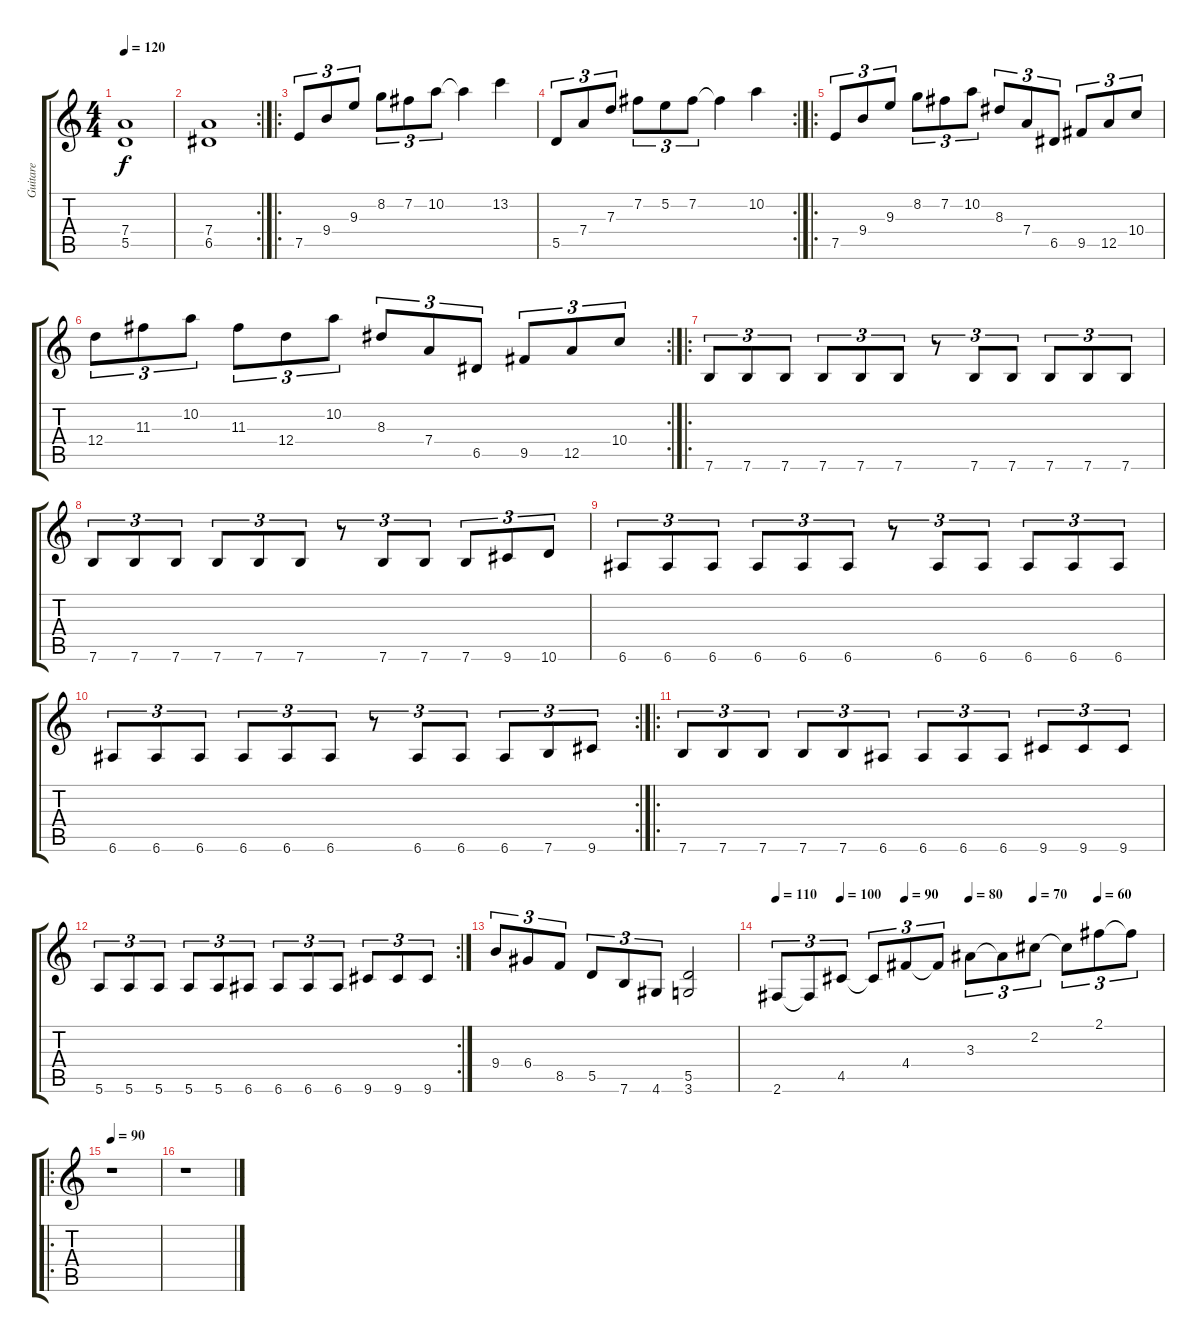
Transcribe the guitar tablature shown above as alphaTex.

\track ("Guitare" "Guitare") {instrument acousticguitarnylon}
\staff {score tabs}
\tuning (E4 B3 G3 D3 A2 E2) {hide}
\ts (4 4)
\tempo 120
\clef g2
\ks c
(7.4 5.5).1{dy f} |
\rc 2
(7.4 6.5).1 |
\ro
7.5.8{tu (3 2)} 9.4.8{tu (3 2)} 9.3.8{tu (3 2)} 8.2.8{tu (3 2)} 7.2.8{tu (3 2)} 10.2.8{tu (3 2)} 10.2{t}.4 13.2.4 |
\rc 2
5.5.8{tu (3 2)} 7.4.8{tu (3 2)} 7.3.8{tu (3 2)} 7.2.8{tu (3 2)} 5.2.8{tu (3 2)} 7.2.8{tu (3 2)} 7.2{t}.4 10.2.4 |
\ro
7.5.8{tu (3 2)} 9.4.8{tu (3 2)} 9.3.8{tu (3 2)} 8.2.8{tu (3 2)} 7.2.8{tu (3 2)} 10.2.8{tu (3 2)} 8.3.8{tu (3 2)} 7.4.8{tu (3 2)} 6.5.8{tu (3 2)} 9.5.8{tu (3 2)} 12.5.8{tu (3 2)} 10.4.8{tu (3 2)} |
\rc 2
12.4.8{tu (3 2)} 11.3.8{tu (3 2)} 10.2.8{tu (3 2)} 11.3.8{tu (3 2)} 12.4.8{tu (3 2)} 10.2.8{tu (3 2)} 8.3.8{tu (3 2)} 7.4.8{tu (3 2)} 6.5.8{tu (3 2)} 9.5.8{tu (3 2)} 12.5.8{tu (3 2)} 10.4.8{tu (3 2)} |
\ro
7.6.8{tu (3 2)} 7.6.8{tu (3 2)} 7.6.8{tu (3 2)} 7.6.8{tu (3 2)} 7.6.8{tu (3 2)} 7.6.8{tu (3 2)} r.8{tu (3 2)} 7.6.8{tu (3 2)} 7.6.8{tu (3 2)} 7.6.8{tu (3 2)} 7.6.8{tu (3 2)} 7.6.8{tu (3 2)} |
7.6.8{tu (3 2)} 7.6.8{tu (3 2)} 7.6.8{tu (3 2)} 7.6.8{tu (3 2)} 7.6.8{tu (3 2)} 7.6.8{tu (3 2)} r.8{tu (3 2)} 7.6.8{tu (3 2)} 7.6.8{tu (3 2)} 7.6.8{tu (3 2)} 9.6.8{tu (3 2)} 10.6.8{tu (3 2)} |
6.6.8{tu (3 2)} 6.6.8{tu (3 2)} 6.6.8{tu (3 2)} 6.6.8{tu (3 2)} 6.6.8{tu (3 2)} 6.6.8{tu (3 2)} r.8{tu (3 2)} 6.6.8{tu (3 2)} 6.6.8{tu (3 2)} 6.6.8{tu (3 2)} 6.6.8{tu (3 2)} 6.6.8{tu (3 2)} |
\rc 2
6.6.8{tu (3 2)} 6.6.8{tu (3 2)} 6.6.8{tu (3 2)} 6.6.8{tu (3 2)} 6.6.8{tu (3 2)} 6.6.8{tu (3 2)} r.8{tu (3 2)} 6.6.8{tu (3 2)} 6.6.8{tu (3 2)} 6.6.8{tu (3 2)} 7.6.8{tu (3 2)} 9.6.8{tu (3 2)} |
\ro
7.6.8{tu (3 2)} 7.6.8{tu (3 2)} 7.6.8{tu (3 2)} 7.6.8{tu (3 2)} 7.6.8{tu (3 2)} 6.6.8{tu (3 2)} 6.6.8{tu (3 2)} 6.6.8{tu (3 2)} 6.6.8{tu (3 2)} 9.6.8{tu (3 2)} 9.6.8{tu (3 2)} 9.6.8{tu (3 2)} |
\rc 2
5.6.8{tu (3 2)} 5.6.8{tu (3 2)} 5.6.8{tu (3 2)} 5.6.8{tu (3 2)} 5.6.8{tu (3 2)} 6.6.8{tu (3 2)} 6.6.8{tu (3 2)} 6.6.8{tu (3 2)} 6.6.8{tu (3 2)} 9.6.8{tu (3 2)} 9.6.8{tu (3 2)} 9.6.8{tu (3 2)} |
9.4.8{tu (3 2)} 6.4.8{tu (3 2)} 8.5.8{tu (3 2)} 5.5.8{tu (3 2)} 7.6.8{tu (3 2)} 4.6.8{tu (3 2)} (5.5 3.6).2 |
\tempo 110
\tempo (100 0.16666666666666666)
\tempo (90 0.3333333333333333)
\tempo (80 0.5)
\tempo (70 0.6666666666666666)
\tempo (60 0.8333333333333334)
2.6.8{tu (3 2)} 2.6{t}.8{tu (3 2)} 4.5.8{tu (3 2)} 4.5{t}.8{tu (3 2)} 4.4.8{tu (3 2)} 4.4{t}.8{tu (3 2)} 3.3.8{tu (3 2)} 3.3{t}.8{tu (3 2)} 2.2.8{tu (3 2)} 2.2{t}.8{tu (3 2)} 2.1.8{tu (3 2)} 2.1{t}.8{tu (3 2)} |
\ro
\tempo 90
r.1 |
r.1
